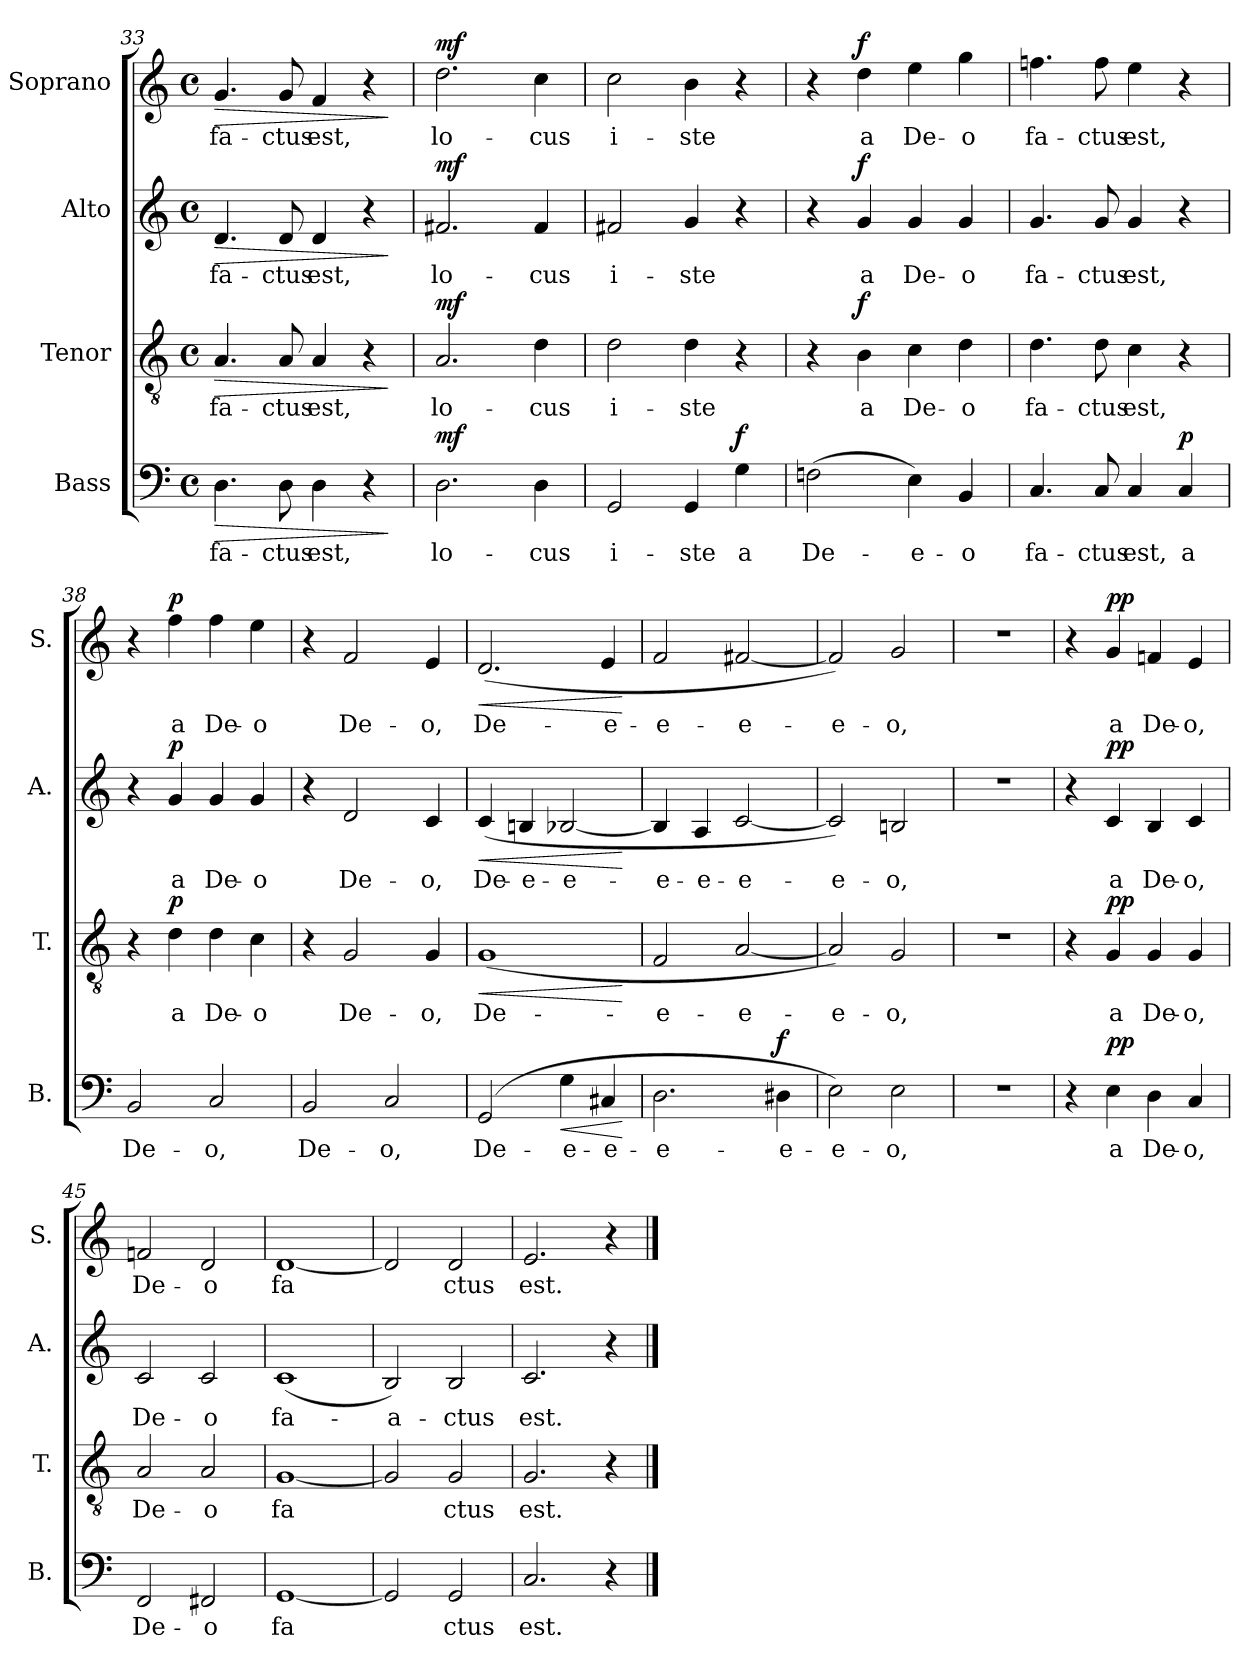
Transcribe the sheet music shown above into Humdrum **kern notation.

**kern	**text	**dynam	**kern	**text	**dynam	**kern	**text	**dynam	**kern	**text	**dynam
*part4	*part4	*part4	*part3	*part3	*part3	*part2	*part2	*part2	*part1	*part1	*part1
*staff4	*staff4	*staff4	*staff3	*staff3	*staff3	*staff2	*staff2	*staff2	*staff1	*staff1	*staff1
*I"Bass	*	*	*I"Tenor	*	*	*I"Alto	*	*	*I"Soprano	*	*
*I'B.	*	*	*I'T.	*	*	*I'A.	*	*	*I'S.	*	*
!!LO:LB:g=z
*clefF4	*	*	*clefGv2	*	*	*clefG2	*	*	*clefG2	*	*
*k[]	*	*	*k[]	*	*	*k[]	*	*	*k[]	*	*
*M4/4	*	*	*M4/4	*	*	*M4/4	*	*	*M4/4	*	*
*met(c)	*	*	*met(c)	*	*	*met(c)	*	*	*met(c)	*	*
=33	=33	=33	=33	=33	=33	=33	=33	=33	=33	=33	=33
!	!LO:LY:b	!LO:HP:b	!	!LO:LY:b	!LO:HP:b	!	!LO:LY:b	!LO:HP:b	!	!LO:LY:b	!LO:HP:b
4.D\	fa-	>	4.A/	fa-	>	4.d/	fa-	>	4.g/	fa-	>
!	!LO:LY:b	!	!	!LO:LY:b	!	!	!LO:LY:b	!	!	!LO:LY:b	!
8D\	-ctus	.	8A/	-ctus	.	8d/	-ctus	.	8g/	-ctus	.
!	!LO:LY:b	!	!	!LO:LY:b	!	!	!LO:LY:b	!	!	!LO:LY:b	!
4D\	est,	.	4A/	est,	.	4d/	est,	.	4f/	est,	.
4r	.	.	4r	.	.	4r	.	.	4r	.	.
.	.	]	.	.	]	.	.	]	.	.	]
=34	=34	=34	=34	=34	=34	=34	=34	=34	=34	=34	=34
!	!LO:LY:b	!LO:DY:a	!	!LO:LY:b	!LO:DY:a	!	!LO:LY:b	!LO:DY:a	!	!LO:LY:b	!LO:DY:a
2.D\	lo-	mf	2.A/	lo-	mf	2.f#X/	lo-	mf	2.dd\	lo-	mf
!	!LO:LY:b	!	!	!LO:LY:b	!	!	!LO:LY:b	!	!	!LO:LY:b	!
4D\	-cus	.	4d\	-cus	.	4f#/	-cus	.	4cc\	-cus	.
=35	=35	=35	=35	=35	=35	=35	=35	=35	=35	=35	=35
!	!LO:LY:b	!	!	!LO:LY:b	!	!	!LO:LY:b	!	!	!LO:LY:b	!
2GG/	i-	.	2d\	i-	.	2f#X/	i-	.	2cc\	i-	.
!	!LO:LY:b	!	!	!LO:LY:b	!	!	!LO:LY:b	!	!	!LO:LY:b	!
4GG/	-ste	.	4d\	-ste	.	4g/	-ste	.	4b\	-ste	.
!	!LO:LY:b	!LO:DY:a	!	!	!	!	!	!	!	!	!
4G\	a	f	4r	.	.	4r	.	.	4r	.	.
=36	=36	=36	=36	=36	=36	=36	=36	=36	=36	=36	=36
!	!LO:LY:b	!	!	!	!	!	!	!	!	!	!
(2Fn\	De-	.	4r	.	.	4r	.	.	4r	.	.
!	!	!	!	!LO:LY:b	!LO:DY:a	!	!LO:LY:b	!LO:DY:a	!	!LO:LY:b	!LO:DY:a
.	.	.	4B\	a	f	4g/	a	f	4dd\	a	f
!	!LO:LY:b	!	!	!LO:LY:b	!	!	!LO:LY:b	!	!	!LO:LY:b	!
4E\)	-e-	.	4c\	De-	.	4g/	De-	.	4ee\	De-	.
!	!LO:LY:b	!	!	!LO:LY:b	!	!	!LO:LY:b	!	!	!LO:LY:b	!
4BB/	-o	.	4d\	-o	.	4g/	-o	.	4gg\	-o	.
=37	=37	=37	=37	=37	=37	=37	=37	=37	=37	=37	=37
!	!LO:LY:b	!	!	!LO:LY:b	!	!	!LO:LY:b	!	!	!LO:LY:b	!
4.C/	fa-	.	4.d\	fa-	.	4.g/	fa-	.	4.ffn\	fa-	.
!	!LO:LY:b	!	!	!LO:LY:b	!	!	!LO:LY:b	!	!	!LO:LY:b	!
8C/	-ctus	.	8d\	-ctus	.	8g/	-ctus	.	8ff\	-ctus	.
!	!LO:LY:b	!	!	!LO:LY:b	!	!	!LO:LY:b	!	!	!LO:LY:b	!
4C/	est,	.	4c\	est,	.	4g/	est,	.	4ee\	est,	.
!	!LO:LY:b	!LO:DY:a	!	!	!	!	!	!	!	!	!
4C/	a	p	4r	.	.	4r	.	.	4r	.	.
=38	=38	=38	=38	=38	=38	=38	=38	=38	=38	=38	=38
!	!LO:LY:b	!	!	!	!	!	!	!	!	!	!
2BB/	De-	.	4r	.	.	4r	.	.	4r	.	.
!	!	!	!	!LO:LY:b	!LO:DY:a	!	!LO:LY:b	!LO:DY:a	!	!LO:LY:b	!LO:DY:a
.	.	.	4d\	a	p	4g/	a	p	4ff\	a	p
!	!LO:LY:b	!	!	!LO:LY:b	!	!	!LO:LY:b	!	!	!LO:LY:b	!
2C/	-o,	.	4d\	De-	.	4g/	De-	.	4ff\	De-	.
!	!	!	!	!LO:LY:b	!	!	!LO:LY:b	!	!	!LO:LY:b	!
.	.	.	4c\	-o	.	4g/	-o	.	4ee\	-o	.
=39	=39	=39	=39	=39	=39	=39	=39	=39	=39	=39	=39
!	!LO:LY:b	!	!	!	!	!	!	!	!	!	!
2BB/	De-	.	4r	.	.	4r	.	.	4r	.	.
!	!	!	!	!LO:LY:b	!	!	!LO:LY:b	!	!	!LO:LY:b	!
.	.	.	2G/	De-	.	2d/	De-	.	2f/	De-	.
!	!LO:LY:b	!	!	!	!	!	!	!	!	!	!
2C/	-o,	.	.	.	.	.	.	.	.	.	.
!	!	!	!	!LO:LY:b	!	!	!LO:LY:b	!	!	!LO:LY:b	!
.	.	.	4G/	-o,	.	4c/	-o,	.	4e/	-o,	.
!!LO:PB:g=z
=40	=40	=40	=40	=40	=40	=40	=40	=40	=40	=40	=40
!	!LO:LY:b	!	!	!LO:LY:b	!LO:HP:b	!	!LO:LY:b	!LO:HP:b	!	!LO:LY:b	!LO:HP:b
(2GG/	De-	.	(1G	De-	<	(4c/	De-	<	(2.d/	De-	<
!	!	!	!	!	!	!	!LO:LY:b	!	!	!	!
.	.	.	.	.	.	4Bn/	-e-	.	.	.	.
!	!LO:LY:b	!LO:HP:b	!	!	!	!	!LO:LY:b	!	!	!	!
4G\	-e-	<	.	.	.	[2B-X/	-e-	.	.	.	.
!	!LO:LY:b	!	!	!	!	!	!	!	!	!LO:LY:b	!
4C#X/	-e-	.	.	.	.	.	.	.	4e/	-e-	.
.	.	[	.	.	[	.	.	[	.	.	[
=41	=41	=41	=41	=41	=41	=41	=41	=41	=41	=41	=41
!	!LO:LY:b	!	!	!LO:LY:b	!	!	!LO:LY:b	!	!	!LO:LY:b	!
2.D\	-e-	.	2F/	-e-	.	4B-/]	-e-	.	2f/	-e-	.
!	!	!	!	!	!	!	!LO:LY:b	!	!	!	!
.	.	.	.	.	.	4A/	-e-	.	.	.	.
!	!	!	!	!LO:LY:b	!	!	!LO:LY:b	!	!	!LO:LY:b	!
.	.	.	[2A/	-e-	.	[2c/	-e-	.	[2f#X/	-e-	.
!	!LO:LY:b	!LO:DY:a	!	!	!	!	!	!	!	!	!
4D#X\	-e-	f	.	.	.	.	.	.	.	.	.
=42	=42	=42	=42	=42	=42	=42	=42	=42	=42	=42	=42
!	!LO:LY:b	!	!	!LO:LY:b	!	!	!LO:LY:b	!	!	!LO:LY:b	!
2E\)	-e-	.	2A/])	-e-	.	2c/])	-e-	.	2f#/])	-e-	.
!	!LO:LY:b	!	!	!LO:LY:b	!	!	!LO:LY:b	!	!	!LO:LY:b	!
2E\	-o,	.	2G/	-o,	.	2Bn/	-o,	.	2g/	-o,	.
=43	=43	=43	=43	=43	=43	=43	=43	=43	=43	=43	=43
1r	.	.	1r	.	.	1r	.	.	1r	.	.
=44	=44	=44	=44	=44	=44	=44	=44	=44	=44	=44	=44
4r	.	.	4r	.	.	4r	.	.	4r	.	.
!	!LO:LY:b	!LO:DY:a	!	!LO:LY:b	!LO:DY:a	!	!LO:LY:b	!LO:DY:a	!	!LO:LY:b	!LO:DY:a
4E\	a	pp	4G/	a	pp	4c/	a	pp	4g/	a	pp
!	!LO:LY:b	!	!	!LO:LY:b	!	!	!LO:LY:b	!	!	!LO:LY:b	!
4D\	De-	.	4G/	De-	.	4B/	De-	.	4fn/	De-	.
!	!LO:LY:b	!	!	!LO:LY:b	!	!	!LO:LY:b	!	!	!LO:LY:b	!
4C/	-o,	.	4G/	-o,	.	4c/	-o,	.	4e/	-o,	.
=45	=45	=45	=45	=45	=45	=45	=45	=45	=45	=45	=45
!	!LO:LY:b	!	!	!LO:LY:b	!	!	!LO:LY:b	!	!	!LO:LY:b	!
2FF/	De-	.	2A/	De-	.	2c/	De-	.	2fn/	De-	.
!	!LO:LY:b	!	!	!LO:LY:b	!	!	!LO:LY:b	!	!	!LO:LY:b	!
2FF#X/	-o	.	2A/	-o	.	2c/	-o	.	2d/	-o	.
=46	=46	=46	=46	=46	=46	=46	=46	=46	=46	=46	=46
!	!LO:LY:b	!	!	!LO:LY:b	!	!	!LO:LY:b	!	!	!LO:LY:b	!
[1GG	-fa	.	[1G	-fa	.	(1c	-fa-	.	[1d	-fa	.
=47	=47	=47	=47	=47	=47	=47	=47	=47	=47	=47	=47
!	!	!	!	!	!	!	!LO:LY:b	!	!	!	!
2GG/]	.	.	2G/]	.	.	2B/)	-a-	.	2d/]	.	.
!	!LO:LY:b	!	!	!LO:LY:b	!	!	!LO:LY:b	!	!	!LO:LY:b	!
2GG/	ctus	.	2G/	ctus	.	2B/	-ctus	.	2d/	ctus	.
=48	=48	=48	=48	=48	=48	=48	=48	=48	=48	=48	=48
!	!LO:LY:b	!	!	!LO:LY:b	!	!	!LO:LY:b	!	!	!LO:LY:b	!
2.C/	est.	.	2.G/	est.	.	2.c/	est.	.	2.e/	est.	.
4r	.	.	4r	.	.	4r	.	.	4r	.	.
==	==	==	==	==	==	==	==	==	==	==	==
*-	*-	*-	*-	*-	*-	*-	*-	*-	*-	*-	*-
